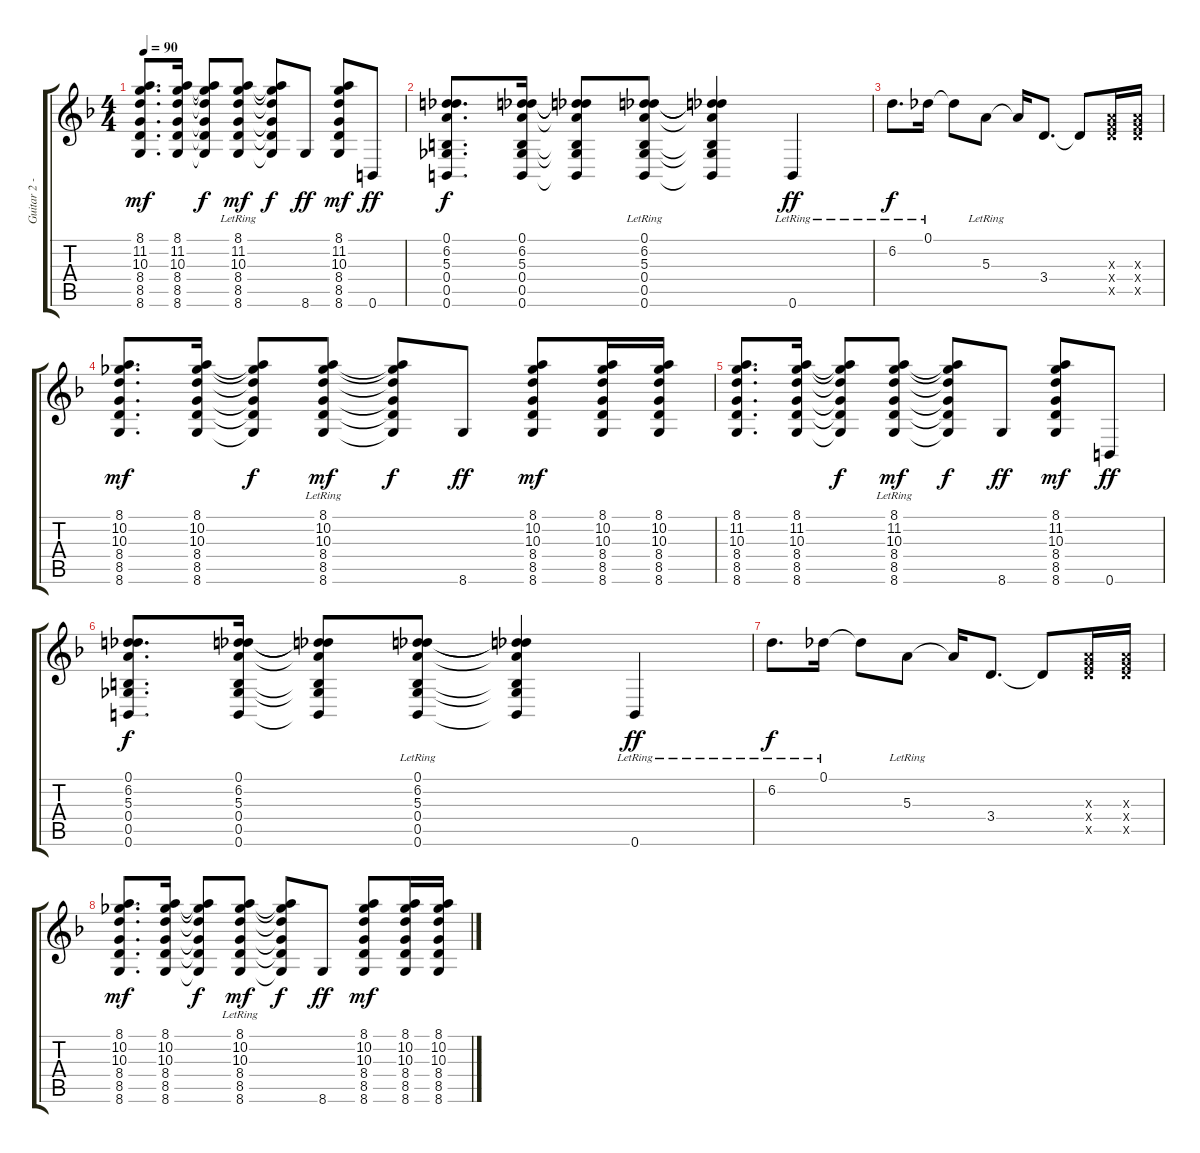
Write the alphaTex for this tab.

\track ("Guitar 2 - Uruha" "Guitar 2 -") {instrument distortionguitar}
\staff {score tabs}
\tuning (Db4 Ab3 E3 B2 Gb2 B1) {hide}
\ts (4 4)
\tempo 90
\clef g2
\ks f
(8.1 11.2 10.3 8.4 8.5 8.6).8{d dy mf} (8.1 11.2 10.3 8.4 8.5 8.6).16 (8.1{t} 11.2{t} 10.3{t} 8.4{t} 8.5{t} 8.6{t}).8{dy f} (8.1{lr} 11.2{lr} 10.3{lr} 8.4{lr} 8.5{lr} 8.6{lr}).8{dy mf} (8.1{t} 11.2{t} 10.3{t} 8.4{t} 8.5{t} 8.6{t}).8{dy f} 8.6.8{dy ff} (8.1 11.2 10.3 8.4 8.5 8.6).8{dy mf} 0.6.8{dy ff} |
(0.1 6.2 5.3 0.4 0.5 0.6).8{d dy f} (0.1 6.2 5.3 0.4 0.5 0.6).16 (0.1{t} 6.2{t} 5.3{t} 0.4{t} 0.5{t} 0.6{t}).8 (0.1{lr} 6.2{lr} 5.3{lr} 0.4{lr} 0.5{lr} 0.6{lr}).8 (0.1{t} 6.2{t} 5.3{t} 0.4{t} 0.5{t} 0.6{t}).4 0.6{lr}.4{dy ff} |
6.2{lr}.8{d dy f} 0.1{lr}.16 0.1{t}.8 5.3{lr}.8 5.3{t}.16 3.4.8{d} 3.4{t}.8 (5.3{x} 6.4{x} 8.5{x}).16 (5.3{x} 6.4{x} 8.5{x}).16 |
(8.1 10.2 10.3 8.4 8.5 8.6).8{d dy mf} (8.1 10.2 10.3 8.4 8.5 8.6).16 (8.1{t} 10.2{t} 10.3{t} 8.4{t} 8.5{t} 8.6{t}).8{dy f} (8.1{lr} 10.2{lr} 10.3{lr} 8.4{lr} 8.5{lr} 8.6{lr}).8{dy mf} (8.1{t} 10.2{t} 10.3{t} 8.4{t} 8.5{t} 8.6{t}).8{dy f} 8.6.8{dy ff} (8.1 10.2 10.3 8.4 8.5 8.6).8{dy mf} (8.1 10.2 10.3 8.4 8.5 8.6).16 (8.1 10.2 10.3 8.4 8.5 8.6).16 |
(8.1 11.2 10.3 8.4 8.5 8.6).8{d} (8.1 11.2 10.3 8.4 8.5 8.6).16 (8.1{t} 11.2{t} 10.3{t} 8.4{t} 8.5{t} 8.6{t}).8{dy f} (8.1{lr} 11.2{lr} 10.3{lr} 8.4{lr} 8.5{lr} 8.6{lr}).8{dy mf} (8.1{t} 11.2{t} 10.3{t} 8.4{t} 8.5{t} 8.6{t}).8{dy f} 8.6.8{dy ff} (8.1 11.2 10.3 8.4 8.5 8.6).8{dy mf} 0.6.8{dy ff} |
(0.1 6.2 5.3 0.4 0.5 0.6).8{d dy f} (0.1 6.2 5.3 0.4 0.5 0.6).16 (0.1{t} 6.2{t} 5.3{t} 0.4{t} 0.5{t} 0.6{t}).8 (0.1{lr} 6.2{lr} 5.3{lr} 0.4{lr} 0.5{lr} 0.6{lr}).8 (0.1{t} 6.2{t} 5.3{t} 0.4{t} 0.5{t} 0.6{t}).4 0.6{lr}.4{dy ff} |
6.2{lr}.8{d dy f} 0.1{lr}.16 0.1{t}.8 5.3{lr}.8 5.3{t}.16 3.4.8{d} 3.4{t}.8 (5.3{x} 6.4{x} 8.5{x}).16 (5.3{x} 6.4{x} 8.5{x}).16 |
(8.1 10.2 10.3 8.4 8.5 8.6).8{d dy mf} (8.1 10.2 10.3 8.4 8.5 8.6).16 (8.1{t} 10.2{t} 10.3{t} 8.4{t} 8.5{t} 8.6{t}).8{dy f} (8.1{lr} 10.2{lr} 10.3{lr} 8.4{lr} 8.5{lr} 8.6{lr}).8{dy mf} (8.1{t} 10.2{t} 10.3{t} 8.4{t} 8.5{t} 8.6{t}).8{dy f} 8.6.8{dy ff} (8.1 10.2 10.3 8.4 8.5 8.6).8{dy mf} (8.1 10.2 10.3 8.4 8.5 8.6).16 (8.1 10.2 10.3 8.4 8.5 8.6).16
